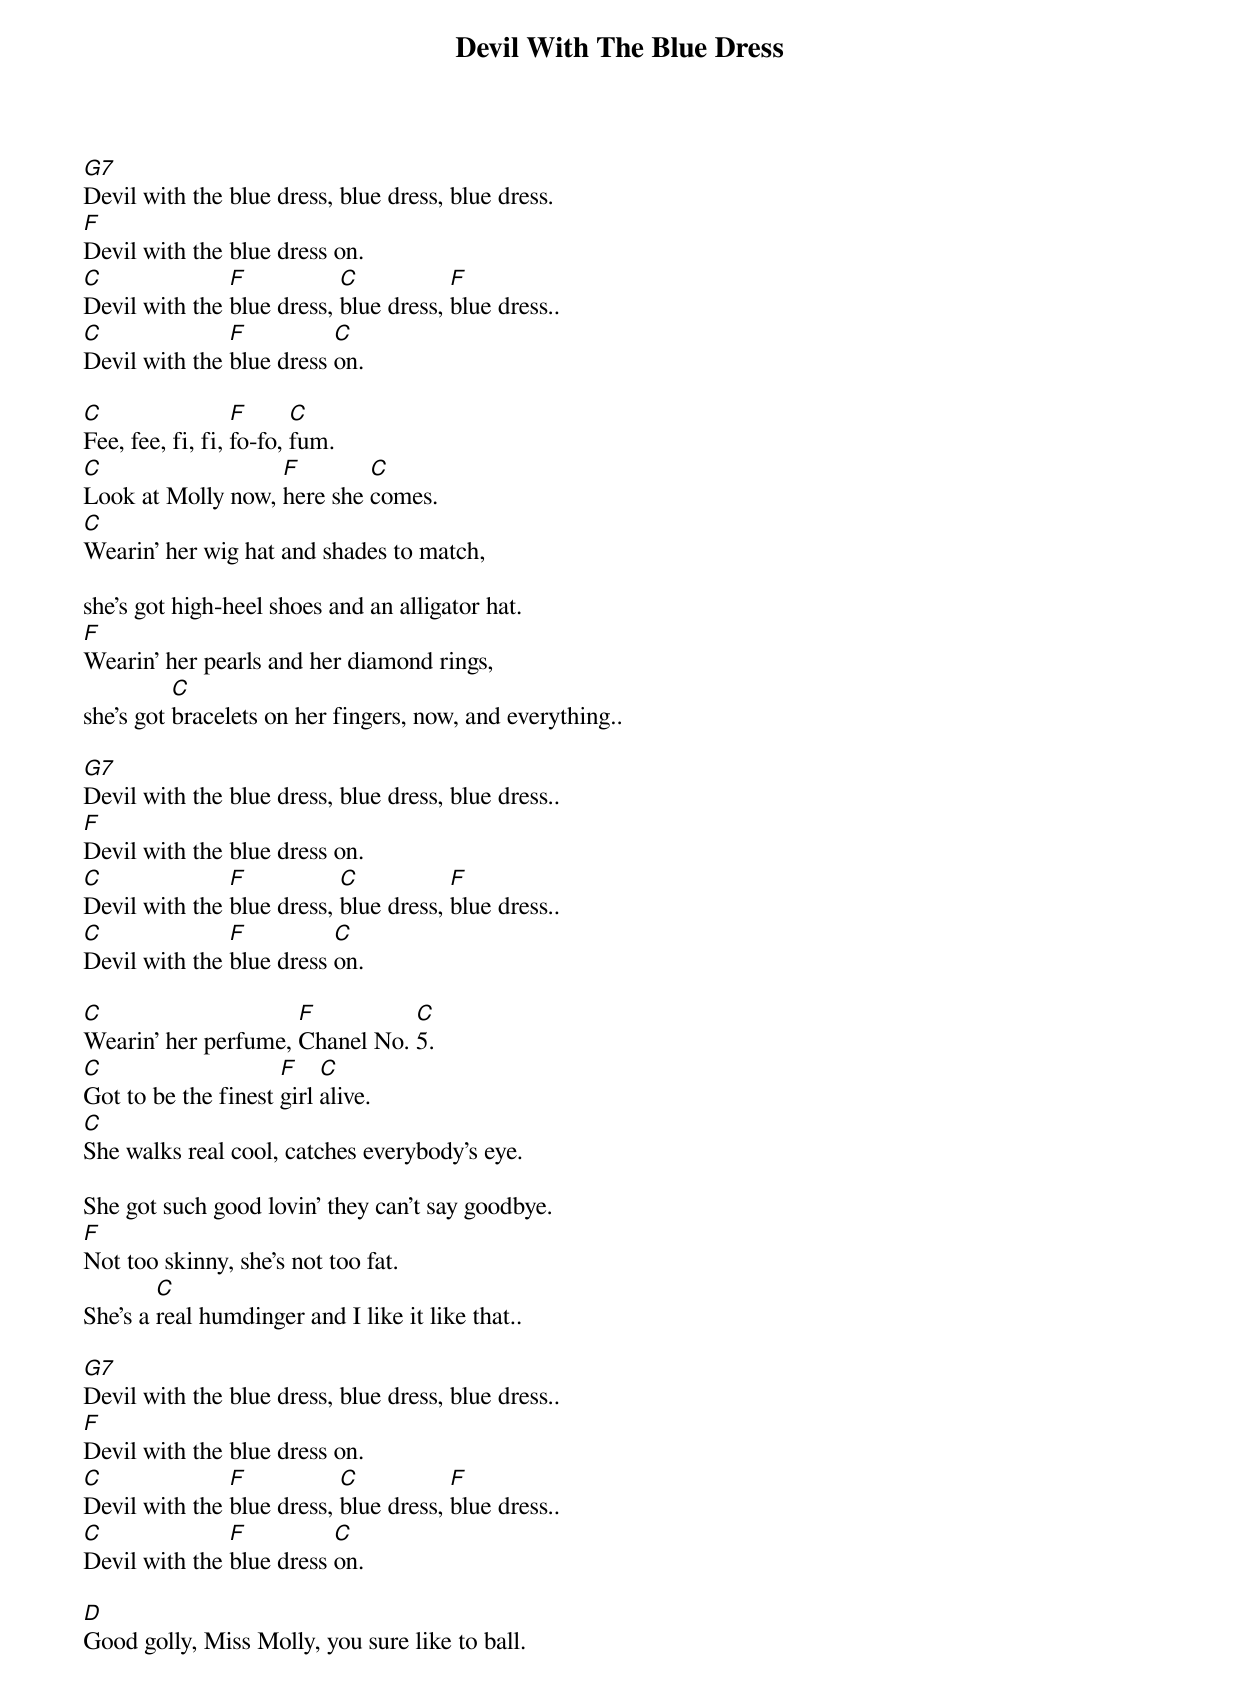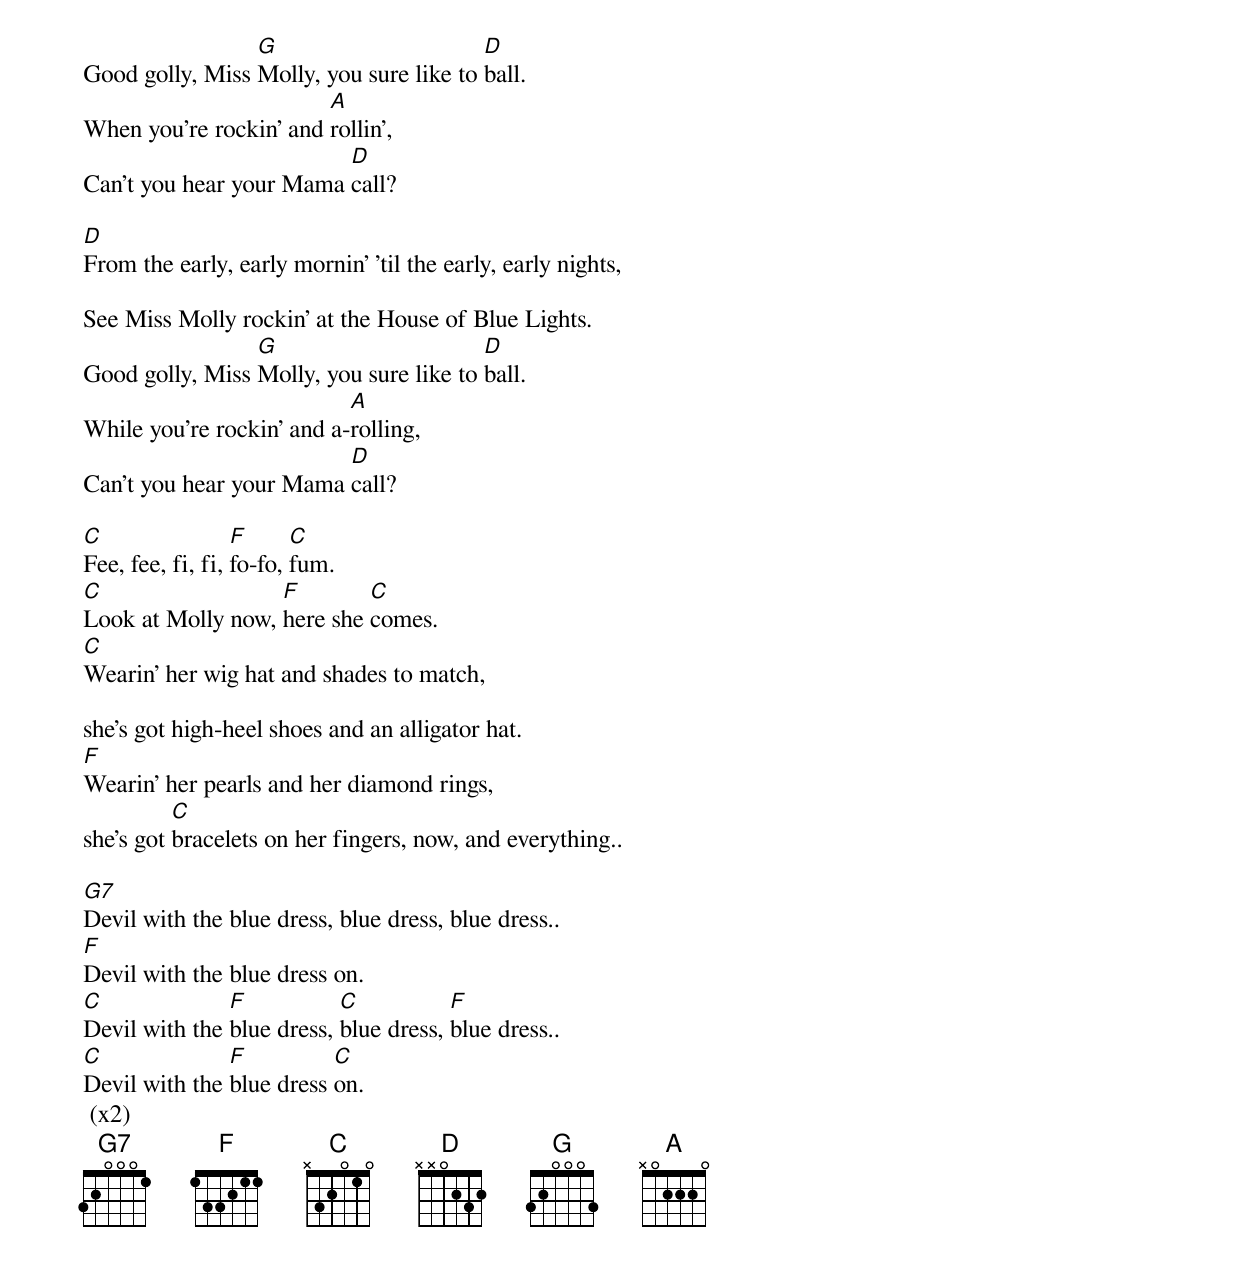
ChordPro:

{title:Devil With The Blue Dress}

[G7]Devil with the blue dress, blue dress, blue dress.
[F]Devil with the blue dress on.
[C]Devil with the [F]blue dress, [C]blue dress, [F]blue dress..
[C]Devil with the [F]blue dress [C]on.

[C]Fee, fee, fi, fi, [F]fo-fo, [C]fum.
[C]Look at Molly now, [F]here she [C]comes.
[C]Wearin' her wig hat and shades to match,

she's got high-heel shoes and an alligator hat.
[F]Wearin' her pearls and her diamond rings,
she's got [C]bracelets on her fingers, now, and everything..

[G7]Devil with the blue dress, blue dress, blue dress..
[F]Devil with the blue dress on.
[C]Devil with the [F]blue dress, [C]blue dress, [F]blue dress..
[C]Devil with the [F]blue dress [C]on.

[C]Wearin' her perfume, [F]Chanel No. [C]5.
[C]Got to be the finest [F]girl [C]alive.
[C]She walks real cool, catches everybody's eye.

She got such good lovin' they can't say goodbye.
[F]Not too skinny, she's not too fat.
She's a [C]real humdinger and I like it like that..

[G7]Devil with the blue dress, blue dress, blue dress..
[F]Devil with the blue dress on.
[C]Devil with the [F]blue dress, [C]blue dress, [F]blue dress..
[C]Devil with the [F]blue dress [C]on.

[D]Good golly, Miss Molly, you sure like to ball.
Good golly, Miss [G]Molly, you sure like to [D]ball.
When you're rockin' and [A]rollin',
Can't you hear your Mama [D]call?

[D]From the early, early mornin' 'til the early, early nights,

See Miss Molly rockin' at the House of Blue Lights.
Good golly, Miss [G]Molly, you sure like to [D]ball.
While you're rockin' and a-[A]rolling,
Can't you hear your Mama [D]call?

[C]Fee, fee, fi, fi, [F]fo-fo, [C]fum.
[C]Look at Molly now, [F]here she [C]comes.
[C]Wearin' her wig hat and shades to match,

she's got high-heel shoes and an alligator hat.
[F]Wearin' her pearls and her diamond rings,
she's got [C]bracelets on her fingers, now, and everything..

[G7]Devil with the blue dress, blue dress, blue dress..
[F]Devil with the blue dress on.
[C]Devil with the [F]blue dress, [C]blue dress, [F]blue dress..
[C]Devil with the [F]blue dress [C]on.
 (x2)
